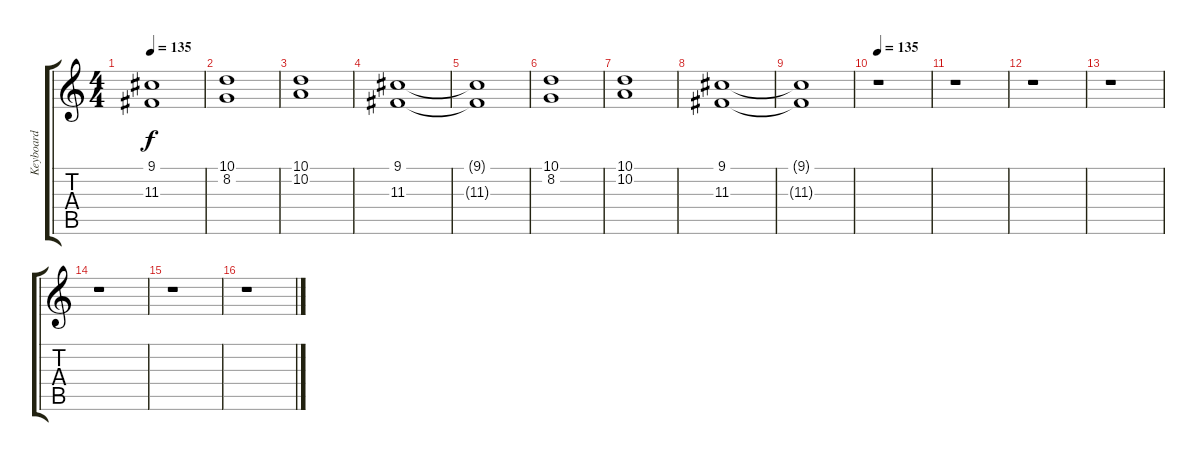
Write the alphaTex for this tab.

\track ("Keyboard" "Keyboard") {instrument stringensemble1}
\staff {score tabs}
\tuning (E4 B3 G3 D3 A2 E2) {hide}
\ts (4 4)
\tempo 135
\clef g2
\ks c
(9.1{t} 11.3{t}).1{dy f} |
(10.1 8.2).1 |
(10.1 10.2).1 |
(9.1 11.3).1 |
(9.1{t} 11.3{t}).1 |
(10.1 8.2).1 |
(10.1 10.2).1 |
(9.1 11.3).1 |
(9.1{t} 11.3{t}).1 |
\tempo 135
r.1 |
r.1 |
r.1 |
r.1 |
r.1 |
r.1 |
r.1
